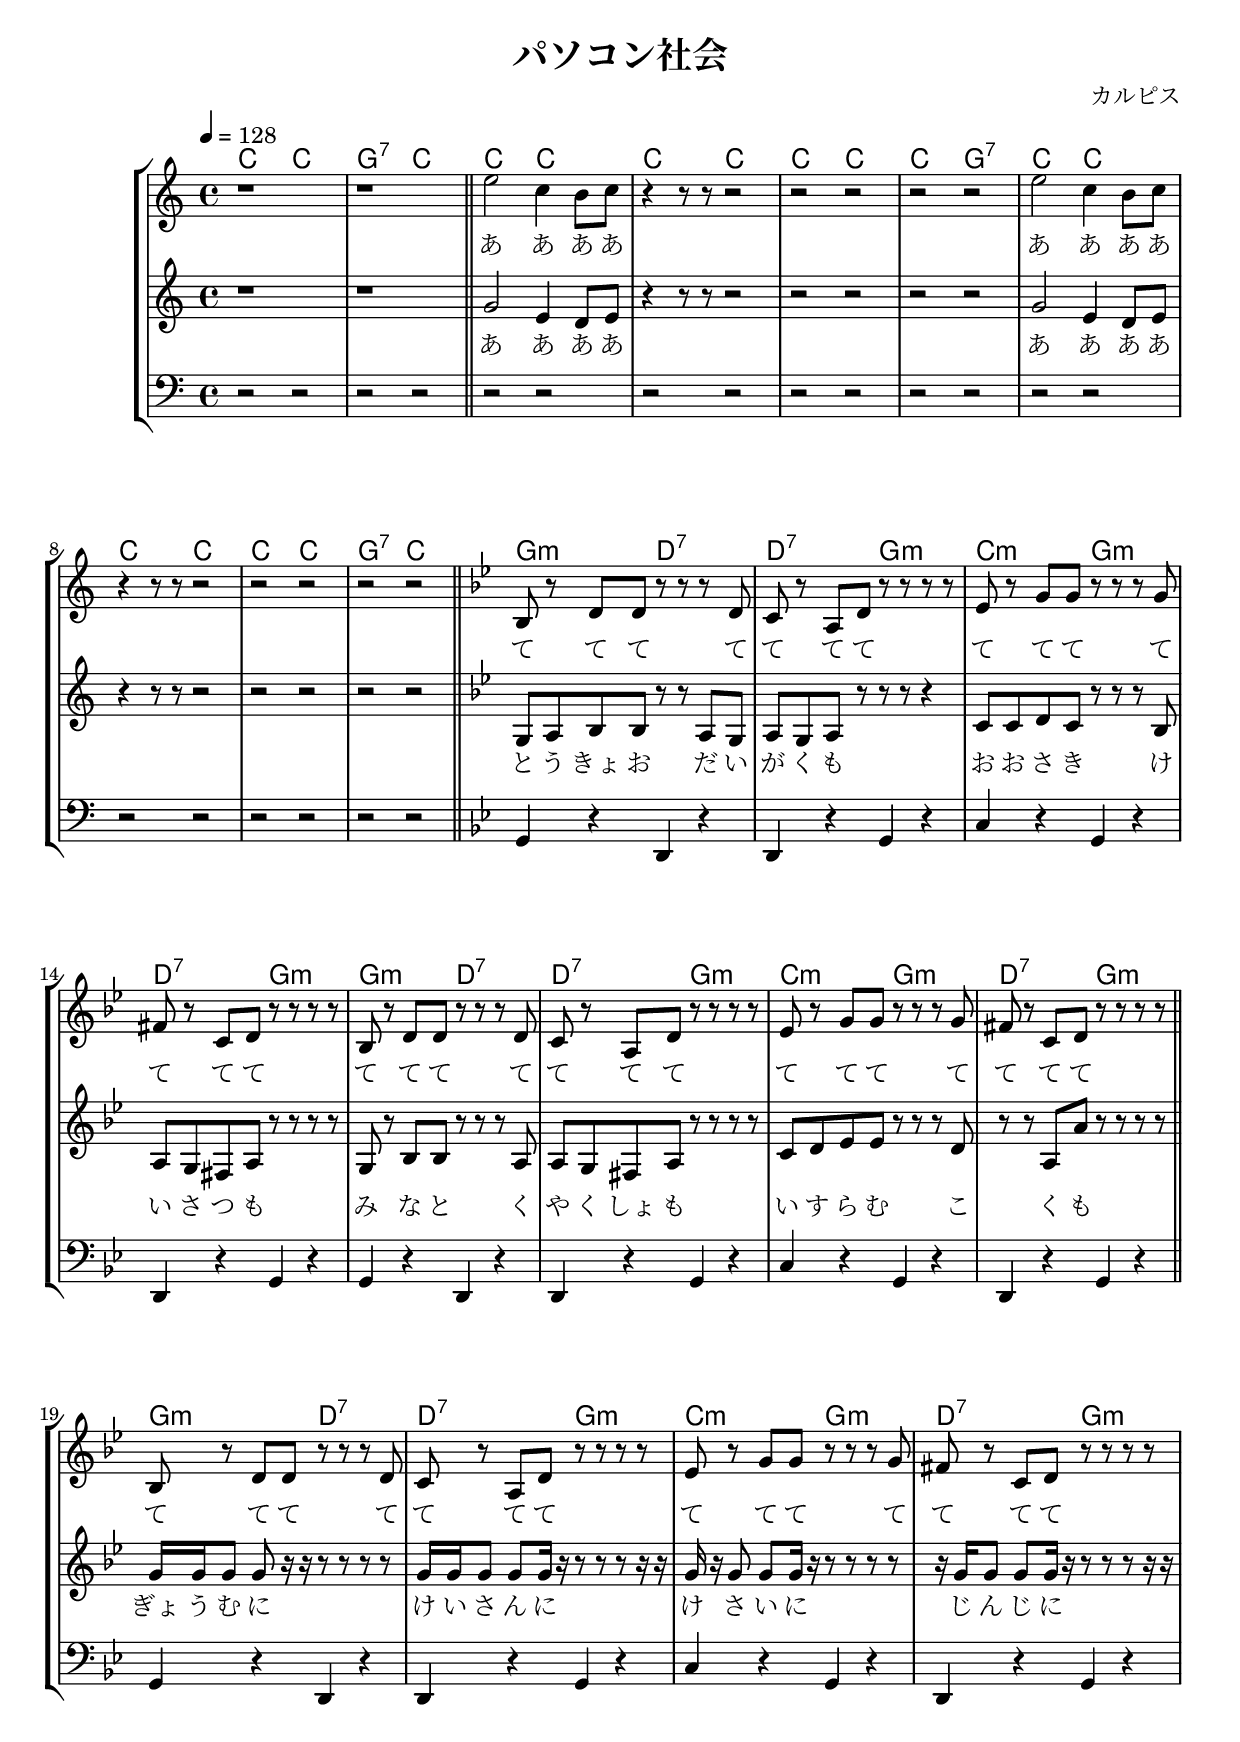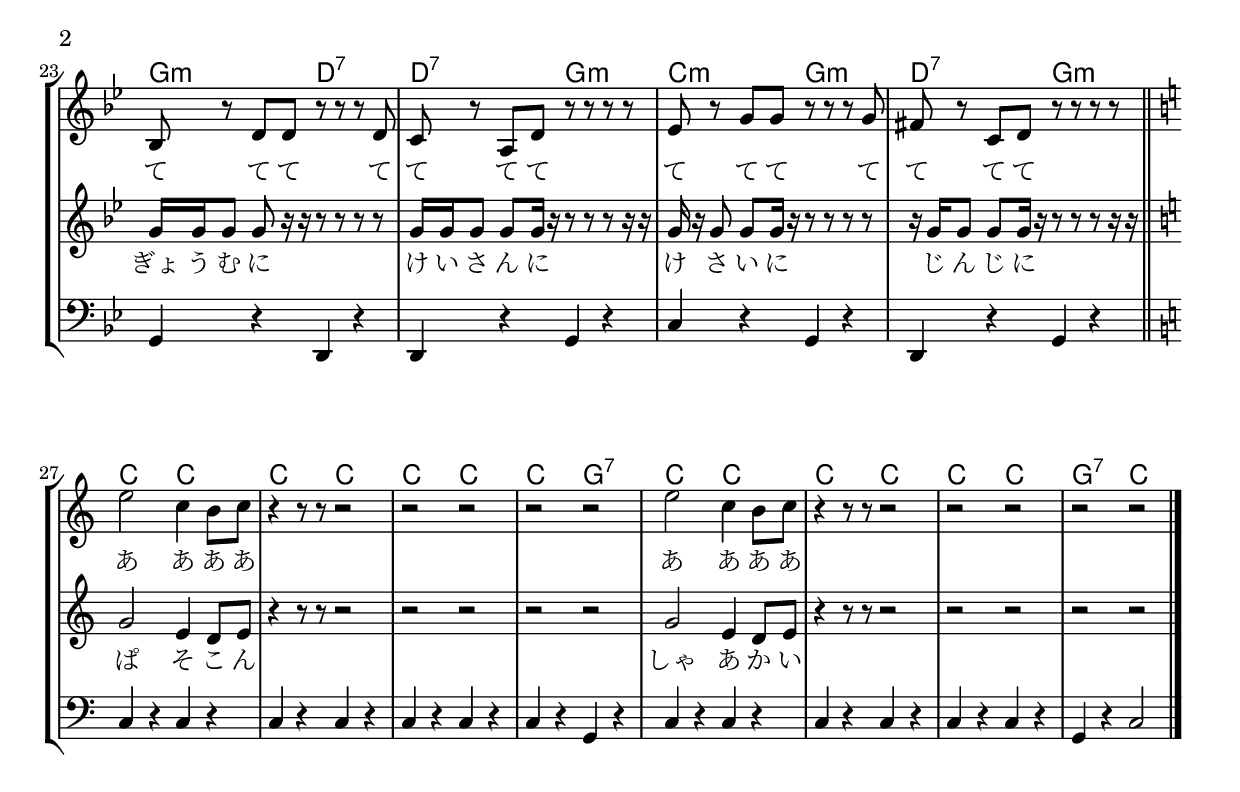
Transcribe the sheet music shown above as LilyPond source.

\version "2.12.1"

\header {
	title = \markup {パソコン社会}
	composer = \markup \center-column {カルピス}
}

harmony = \chordmode {
	c2 c g:7 c 

	c c c c c c c g:7 c c c c c c g:7 c 

	g:m d:7 d:7 g:m c:m g:m d:7 g:m g:m d:7 d:7 g:m c:m g:m d:7 g:m 

	g:m d:7 d:7 g:m c:m g:m d:7 g:m g:m d:7 d:7 g:m c:m g:m d:7 g:m 

	c c c c c c c g:7 c c c c c c g:7 c 
}

melody = {
	\key c \major
	\tempo 4 = 128
	r1 | r1   
	\set Staff.midiInstrument = #"FX 2 (soundtrack)"
	e''2  c''4  b'8  c''8 
	r4  r8  r8  r2 
	r2  r2 
	r2  r2 
	e''2  c''4  b'8  c''8 
	r4  r8  r8  r2 
	r2  r2 
	r2  r2
	\set Staff.midiInstrument = #"Slap Bass 2"
		\key bes \major
bes8  r8  d'8  d'8  r8  r8  r8  d'8 
	c'8  r8  a8  d'8  r8  r8  r8  r8 
	es'8  r8  g'8  g'8  r8  r8  r8  g'8 
	fis'8  r8  c'8  d'8  r8  r8  r8  r8 
	bes8  r8  d'8  d'8  r8  r8  r8  d'8 
	c'8  r8  a8  d'8  r8  r8  r8  r8 
	es'8  r8  g'8  g'8  r8  r8  r8  g'8 
	fis'8  r8  c'8  d'8  r8  r8  r8  r8
	\set Staff.midiInstrument = #"FX 4 (atmosphere)"
	bes8  r8  d'8  d'8  r8  r8  r8  d'8 
	c'8  r8  a8  d'8  r8  r8  r8  r8 
	es'8  r8  g'8  g'8  r8  r8  r8  g'8 
	fis'8  r8  c'8  d'8  r8  r8  r8  r8 
	bes8  r8  d'8  d'8  r8  r8  r8  d'8 
	c'8  r8  a8  d'8  r8  r8  r8  r8 
	es'8  r8  g'8  g'8  r8  r8  r8  g'8 
	fis'8  r8  c'8  d'8  r8  r8  r8  r8
	\set Staff.midiInstrument = #"FX 2 (soundtrack)"
		\key c \major
e''2  c''4  b'8  c''8 
	r4  r8  r8  r2 
	r2  r2 
	r2  r2 
	e''2  c''4  b'8  c''8 
	r4  r8  r8  r2 
	r2  r2 
	r2  r2
	\bar "|."
}

words = \lyricmode {
	
	あ  あ  あ  あ  あ  あ  あ  あ  
	て  て  て  て  て  て  て  て  て  て  て  て  て  て  て  て  て  て  て  て  て  て  て  て  て  て  て  て  
	て  て  て  て  て  て  て  て  て  て  て  て  て  て  て  て  て  て  て  て  て  て  て  て  て  て  て  て  
	あ  あ  あ  あ  あ  あ  あ  あ  
}

secondmelody = {
	\key c \major
	\tempo 4 = 128
	r1 | r1   
	\set Staff.midiInstrument = #"FX 2 (soundtrack)"
	g'2  e'4  d'8  e'8 
	r4  r8  r8  r2 
	r2  r2 
	r2  r2 
	g'2  e'4  d'8  e'8 
	r4  r8  r8  r2 
	r2  r2 
	r2  r2
	\set Staff.midiInstrument = #"mmi0.42"
		\key bes \major
g8  a8  bes8  bes8  r8  r8  a8  g8 
	a8  g8  a8  r8  r8  r8  r4 
	c'8  c'8  d'8  c'8  r8  r8  r8  bes8 
	a8  g8  fis8  a8  r8  r8  r8  r8 
	g8  r8  bes8  bes8  r8  r8  r8  a8 
	a8  g8  fis8  a8  r8  r8  r8  r8 
	c'8  d'8  es'8  es'8  r8  r8  r8  d'8 
	r8  r8  a8  a'8  r8  r8  r8  r8
	\set Staff.midiInstrument = #"mmi0.42"
	g'16  g'16  g'8  g'8  r16  r16  r8  r8  r8  r8 
	g'16  g'16  g'8  g'8  g'16  r16  r8  r8  r8  r16  r16 
	g'16  r16  g'8  g'8  g'16  r16  r8  r8  r8  r8 
	r16  g'16  g'8  g'8  g'16  r16  r8  r8  r8  r16  r16 
	g'16  g'16  g'8  g'8  r16  r16  r8  r8  r8  r8 
	g'16  g'16  g'8  g'8  g'16  r16  r8  r8  r8  r16  r16 
	g'16  r16  g'8  g'8  g'16  r16  r8  r8  r8  r8 
	r16  g'16  g'8  g'8  g'16  r16  r8  r8  r8  r16  r16
	\set Staff.midiInstrument = #"mmi0.42"
		\key c \major
g'2  e'4  d'8  e'8 
	r4  r8  r8  r2 
	r2  r2 
	r2  r2 
	g'2  e'4  d'8  e'8 
	r4  r8  r8  r2 
	r2  r2 
	r2  r2
	\bar "|."
}

secondwords = \lyricmode {
	
	あ  あ  あ  あ  あ  あ  あ  あ  
	と  う  きょ  お  だ  い  が  く  も  お  お  さ  き  け  い  さ  つ  も  み  な  と  く  や  く  しょ  も  い  す  ら  む  こ  く  も  
	ぎょ  う  む  に  け  い  さ  ん  に  け  さ  い  に  じ  ん  じ  に  ぎょ  う  む  に  け  い  さ  ん  に  け  さ  い  に  じ  ん  じ  に  
	ぱ  そ  こ  ん  しゃ  あ  か  い  
}

tempochange = {
	\tempo 4 = 128
	r1 | r1 \bar "||"
	\tempo 4 = 128
	r1 | r1 | r1 | r1 | r1 | r1 | r1 | r1 \bar "||"
	\tempo 4 = 128
	r1 | r1 | r1 | r1 | r1 | r1 | r1 | r1 \bar "||"
	\tempo 4 = 128
	r1 | r1 | r1 | r1 | r1 | r1 | r1 | r1 \bar "||"
	\tempo 4 = 128
	r1 | r1 | r1 | r1 | r1 | r1 | r1 | r1 \bar "|."
}

mainacc = {
	\clef bass
	\set Staff.midiInstrument = #"Acoustic grand"
	\key c \major
	\tempo 4 = 128
	r2
	r2
	r2
	r2
	\bar "||"

	\set Staff.midiInstrument = #"Acoustic grand"
	r2
	r2
	r2
	r2
	r2
	r2
	r2
	r2
	r2
	r2
	r2
	r2
	r2
	r2
	r2
	r2
	\bar "||"

	\set Staff.midiInstrument = #"Lead 1 (square)"
	\key bes \major
	g,4 r4
	d,4 r4
	d,4 r4
	g,4 r4
	c4 r4
	g,4 r4
	d,4 r4
	g,4 r4
	g,4 r4
	d,4 r4
	d,4 r4
	g,4 r4
	c4 r4
	g,4 r4
	d,4 r4
	g,4 r4
	\bar "||"

	\set Staff.midiInstrument = #"Lead 1 (square)"
	g,4 r4
	d,4 r4
	d,4 r4
	g,4 r4
	c4 r4
	g,4 r4
	d,4 r4
	g,4 r4
	g,4 r4
	d,4 r4
	d,4 r4
	g,4 r4
	c4 r4
	g,4 r4
	d,4 r4
	g,4 r4
	\bar "||"

	\set Staff.midiInstrument = #"Lead 1 (square)"
	\key c \major
	c4 r4
	c4 r4
	c4 r4
	c4 r4
	c4 r4
	c4 r4
	c4 r4
	g,4 r4
	c4 r4
	c4 r4
	c4 r4
	c4 r4
	c4 r4
	c4 r4
	g,4 r4
	c2
	\bar "|."
}

subacc = {
	\clef bass
	\set Staff.midiInstrument = #"Acoustic grand"
	\key c \major
	\tempo 4 = 128
	r2
	r2
	r2
	r2
	\bar "||"

	\set Staff.midiInstrument = #"Acoustic grand"
	r2
	r2
	r2
	r2
	r2
	r2
	r2
	r2
	r2
	r2
	r2
	r2
	r2
	r2
	r2
	r2
	\bar "||"

	\set Staff.midiInstrument = #"Acoustic grand"
	\key bes \major
	r2
	r2
	r2
	r2
	r2
	r2
	r2
	r2
	r2
	r2
	r2
	r2
	r2
	r2
	r2
	r2
	\bar "||"

	\set Staff.midiInstrument = #"Acoustic grand"
	r2
	r2
	r2
	r2
	r2
	r2
	r2
	r2
	r2
	r2
	r2
	r2
	r2
	r2
	r2
	r2
	\bar "||"

	\set Staff.midiInstrument = #"Acoustic grand"
	\key c \major
	r2
	r2
	r2
	r2
	r2
	r2
	r2
	r2
	r2
	r2
	r2
	r2
	r2
	r2
	r2
	r2
	\bar "|."
}

percA = {
	\drummode {
	hh8 hh8 hh8 hh8 hh8 hh8 hh8 hh8  |r8 hh2. r8  \bar "||"
	r2 hho2  |r2 hho2  |r2 hho2  |r2 hho2  |r2 hho2  |r2 hho2  |r2 hho2  |r2 hho2  \bar "||"
	r2 hho2  |r2 hho2  |r2 hho2  |r2 hho2  |r2 hho2  |r2 hho2  |r2 hho2  |r2 hho2  \bar "||"
	r2 hho2  |r2 hho2  |r2 hho2  |r2 hho2  |r2 hho2  |r2 hho2  |r2 hho2  |r2 hho2  \bar "||"
	r2 hho2  |r2 hho2  |r2 hho2  |r2 hho2  |r2 hho2  |r2 hho2  |r2 hho2  |r2 hho2  \bar "|."
	}
}

percB = {
	\drummode {
	r4 sn8. sn8 sn8. sn8. sn16  |r4 sn2 sn4  \bar "||"
	r8 hh16 hh16 hh8 hh16 hh8. hh16 hh16 hh8 hh16 hh16  |hh8 hh16 hh16 hh8 hh16 hh8. hh16 hh16 hh8 hh8  |hh8 hh16 hh16 hh8 hh16 hh8. hh16 hh16 hh8 hh16 hh16  |hh8 hh16 hh16 hh8 hh16 hh8. hh16 hh16 hh8 hh8  |r8 hh16 hh16 hh8 hh16 hh8. hh16 hh16 hh8 hh16 hh16  |hh8 hh16 hh16 hh8 hh16 hh8. hh16 hh16 hh8 hh8  |hh8 hh16 hh16 hh8 hh16 hh8. hh16 hh16 hh8 hh16 hh16  |hh8 hh16 hh16 hh8 hh16 hh8 hh4. r16  \bar "||"
	r8 hh16 hh16 hh8 hh16 hh8. hh16 hh16 hh8 hh16 hh16  |hh8 hh16 hh16 hh8 hh16 hh8. hh16 hh16 hh8 hh8  |hh8 hh16 hh16 hh8 hh16 hh8. hh16 hh16 hh8 hh16 hh16  |hh8 hh16 hh16 hh8 hh16 hh8. hh16 hh16 hh8 hh8  |r8 hh16 hh16 hh8 hh16 hh8. hh16 hh16 hh8 hh16 hh16  |hh8 hh16 hh16 hh8 hh16 hh8. hh16 hh16 hh8 hh8  |hh8 hh16 hh16 hh8 hh16 hh8. hh16 hh16 hh8 hh16 hh16  |hh8 hh16 hh16 hh8 hh16 hh8 hh4. r16  \bar "||"
	r8 hh16 hh16 hh8 hh16 hh8. hh16 hh16 hh8 hh16 hh16  |hh8 hh16 hh16 hh8 hh16 hh8. hh16 hh16 hh8 hh8  |hh8 hh16 hh16 hh8 hh16 hh8. hh16 hh16 hh8 hh16 hh16  |hh8 hh16 hh16 hh8 hh16 hh8. hh16 hh16 hh8 hh8  |r8 hh16 hh16 hh8 hh16 hh8. hh16 hh16 hh8 hh16 hh16  |hh8 hh16 hh16 hh8 hh16 hh8. hh16 hh16 hh8 hh8  |hh8 hh16 hh16 hh8 hh16 hh8. hh16 hh16 hh8 hh16 hh16  |hh8 hh16 hh16 hh8 hh16 hh8 hh4. r16  \bar "||"
	r8 hh16 hh16 hh8 hh16 hh8. hh16 hh16 hh8 hh16 hh16  |hh8 hh16 hh16 hh8 hh16 hh8. hh16 hh16 hh8 hh8  |hh8 hh16 hh16 hh8 hh16 hh8. hh16 hh16 hh8 hh16 hh16  |hh8 hh16 hh16 hh8 hh16 hh8. hh16 hh16 hh8 hh8  |r8 hh16 hh16 hh8 hh16 hh8. hh16 hh16 hh8 hh16 hh16  |hh8 hh16 hh16 hh8 hh16 hh8. hh16 hh16 hh8 hh8  |hh8 hh16 hh16 hh8 hh16 hh8. hh16 hh16 hh8 hh16 hh16  |hh8 hh16 hh16 hh8 hh16 hh8 hh4. r16  \bar "|."
	}
}

percC = {
	\drummode {
	bd8 bd4 bd2 bd8  |bd8 bd4. bd4. bd8  \bar "||"
	r4 sn2 sn4  |r4 sn2 sn4  |r4 sn2 sn4  |r4 sn2 sn4  |r4 sn2 sn4  |r4 sn2 sn4  |r4 sn2 sn4  |r4 sn4. sn16 sn8 sn16 sn16 sn16  \bar "||"
	r4 sn2 sn4  |r4 sn2 sn4  |r4 sn2 sn4  |r4 sn2 sn4  |r4 sn2 sn4  |r4 sn2 sn4  |r4 sn2 sn4  |r4 sn4. sn16 sn8 sn16 sn16 sn16  \bar "||"
	r4 sn2 sn4  |r4 sn2 sn4  |r4 sn2 sn4  |r4 sn2 sn4  |r4 sn2 sn4  |r4 sn2 sn4  |r4 sn2 sn4  |r4 sn4. sn16 sn8 sn16 sn16 sn16  \bar "||"
	r4 sn2 sn4  |r4 sn2 sn4  |r4 sn2 sn4  |r4 sn2 sn4  |r4 sn2 sn4  |r4 sn2 sn4  |r4 sn2 sn4  |r4 sn4. sn16 sn8 sn16 sn16 sn16  \bar "|."
	}
}

percD = {
	\drummode {
	r1  |r2 r8 hho4.  \bar "||"
	bd8 bd4 bd4 r16 bd8. bd8  |bd8 bd4 bd4 r16 bd8. bd8  |bd8 bd4 bd4 r16 bd8. bd8  |bd8 bd4 bd4 r16 bd8. bd8  |bd8 bd4 bd4 r16 bd8. bd8  |bd8 bd4 bd4 r16 bd8. bd8  |bd8 bd4 bd4 r16 bd8. bd8  |bd4. bd8. bd4. r16  \bar "||"
	bd8 bd4 bd4 r16 bd8. bd8  |bd8 bd4 bd4 r16 bd8. bd8  |bd8 bd4 bd4 r16 bd8. bd8  |bd8 bd4 bd4 r16 bd8. bd8  |bd8 bd4 bd4 r16 bd8. bd8  |bd8 bd4 bd4 r16 bd8. bd8  |bd8 bd4 bd4 r16 bd8. bd8  |bd4. bd8. bd4. r16  \bar "||"
	bd8 bd4 bd4 r16 bd8. bd8  |bd8 bd4 bd4 r16 bd8. bd8  |bd8 bd4 bd4 r16 bd8. bd8  |bd8 bd4 bd4 r16 bd8. bd8  |bd8 bd4 bd4 r16 bd8. bd8  |bd8 bd4 bd4 r16 bd8. bd8  |bd8 bd4 bd4 r16 bd8. bd8  |bd4. bd8. bd4. r16  \bar "||"
	bd8 bd4 bd4 r16 bd8. bd8  |bd8 bd4 bd4 r16 bd8. bd8  |bd8 bd4 bd4 r16 bd8. bd8  |bd8 bd4 bd4 r16 bd8. bd8  |bd8 bd4 bd4 r16 bd8. bd8  |bd8 bd4 bd4 r16 bd8. bd8  |bd8 bd4 bd4 r16 bd8. bd8  |bd4. bd8. bd4. r16  \bar "|."
	}
}

percE = {
	\drummode {
	r1 |cymc1  \bar "||"
	cymc1  |r1 |r1 |r1 |cymc1  |r1 |r1 |r2. cymc4  \bar "||"
	cymc1  |r1 |r1 |r1 |cymc1  |r1 |r1 |r2. cymc4  \bar "||"
	cymc1  |r1 |r1 |r1 |cymc1  |r1 |r1 |r2. cymc4  \bar "||"
	cymc1  |r1 |r1 |r1 |cymc1  |r1 |r1 |r2. cymc4  \bar "|."
	}
}

percF = {
	\drummode {
	r1 |r4 r16 tommh16 tommh4. tommh4  \bar "||"
	r1 | r1 | r1 | r1 | r1 | r1 | r1 | r1 \bar "||"
	r1 | r1 | r1 | r1 | r1 | r1 | r1 | r1 \bar "||"
	r1 | r1 | r1 | r1 | r1 | r1 | r1 | r1 \bar "||"
	r1 | r1 | r1 | r1 | r1 | r1 | r1 | r1 \bar "|."
	}
}

percG = {
	\drummode {
	r1 |r4. r16 tomml4. tomml8.  \bar "||"
	r1 | r1 | r1 | r1 | r1 | r1 | r1 | r1 \bar "||"
	r1 | r1 | r1 | r1 | r1 | r1 | r1 | r1 \bar "||"
	r1 | r1 | r1 | r1 | r1 | r1 | r1 | r1 \bar "||"
	r1 | r1 | r1 | r1 | r1 | r1 | r1 | r1 \bar "|."
	}
}

percH = {
	\drummode {
	r1 |r2 r16 toml8 toml4 r16  \bar "||"
	r1 | r1 | r1 | r1 | r1 | r1 | r1 | r1 \bar "||"
	r1 | r1 | r1 | r1 | r1 | r1 | r1 | r1 \bar "||"
	r1 | r1 | r1 | r1 | r1 | r1 | r1 | r1 \bar "||"
	r1 | r1 | r1 | r1 | r1 | r1 | r1 | r1 \bar "|."
	}
}

percI = {
	\drummode {
	r1 |r2 r8 tomfh4 tomfh8  \bar "||"
	r1 | r1 | r1 | r1 | r1 | r1 | r1 | r1 \bar "||"
	r1 | r1 | r1 | r1 | r1 | r1 | r1 | r1 \bar "||"
	r1 | r1 | r1 | r1 | r1 | r1 | r1 | r1 \bar "||"
	r1 | r1 | r1 | r1 | r1 | r1 | r1 | r1 \bar "|."
	}
}

\score {
	<<
		\new StaffGroup <<
			\new ChordNames {\harmony}
			\new Voice = "melody" {\melody}
			\new Lyrics \lyricsto "melody" \words
			\new Voice = "secondmelody" {\secondmelody}
			\new Lyrics \lyricsto "secondmelody" \secondwords
			\new Staff = "mainacc" {\mainacc}
		>>
	>>
	\layout { }
}
